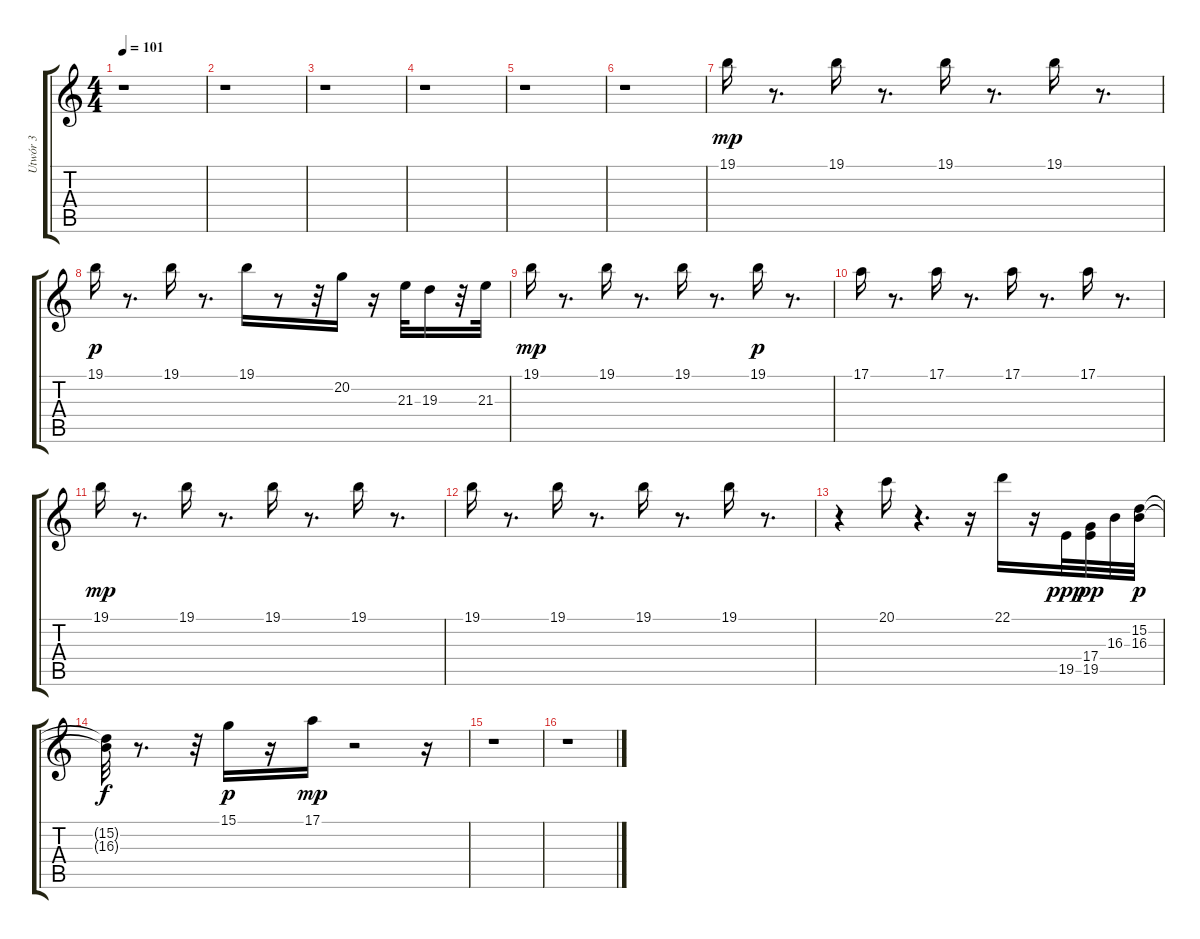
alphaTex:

\track ("Utwór 3" "Utwór 3") {instrument stringensemble1}
\staff {score tabs}
\tuning (E4 B3 G3 D3 A2 E2) {hide}
\ts (4 4)
\tempo 101
\clef g2
\ks c
r.1{dy mp} |
r.1 |
r.1 |
r.1 |
r.1 |
r.1 |
19.1.16 r.8{d} 19.1.16 r.8{d} 19.1.16 r.8{d} 19.1.16 r.8{d} |
19.1.16{dy p} r.8{d} 19.1.16 r.8{d} 19.1.16 r.8 r.32 20.2.16 r.16 21.3.32 19.3.16 r.32 21.3.32 |
19.1.16{dy mp} r.8{d} 19.1.16 r.8{d} 19.1.16 r.8{d} 19.1.16{dy p} r.8{d} |
17.1.16 r.8{d} 17.1.16 r.8{d} 17.1.16 r.8{d} 17.1.16 r.8{d} |
19.1.16{dy mp} r.8{d} 19.1.16 r.8{d} 19.1.16 r.8{d} 19.1.16 r.8{d} |
19.1.16 r.8{d} 19.1.16 r.8{d} 19.1.16 r.8{d} 19.1.16 r.8{d} |
r.4 20.1.16 r.4{d} r.16 22.1.16 r.16 19.5.32{dy ppp} (17.4 19.5).32{dy pp} 16.3.32 (15.2 16.3).32{dy p} |
(15.2{t} 16.3{t}).32{dy f} r.8{d} r.32 15.1.16{dy p} r.16 17.1.16{dy mp} r.2 r.16 |
r.1 |
r.1
